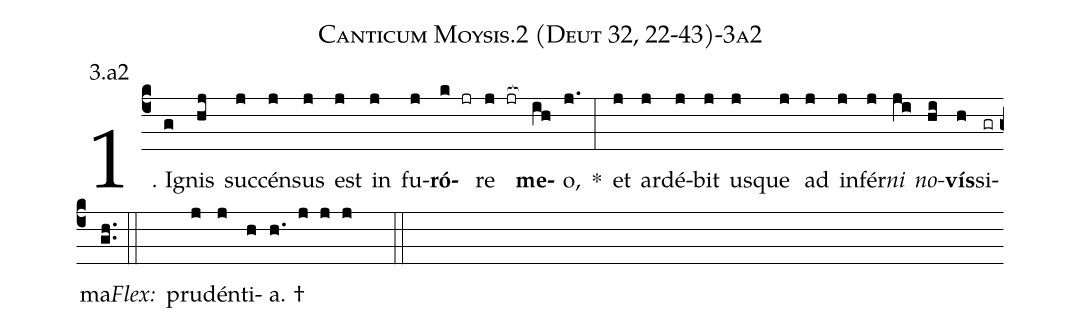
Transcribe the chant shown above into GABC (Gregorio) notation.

name: Canticum Moysis.2 (Deut 32, 22-43)-3a2;
annotation: 3.a2;
%%
(c4)1. I(g)gnis(hj) suc(j)cén(j)sus(j) est(j) in(j) fu(j)<b>ró</b>(k jr)re(j jr[ocb:1{]) <b>me</b>(ih[ocb:0}])o,(j.) *(:) et(j) ar(j)dé(j)bit(j) us(j)que(j) ad(j) in(j)fér(j)<i>ni</i>(ji) <i>no</i>(hi)<b>vís</b>(h)si(gr)ma.(gh..) (::)
<i>Flex:</i>()  pru(j)dén(j)ti(h)a. †(h. j j j  ::)
